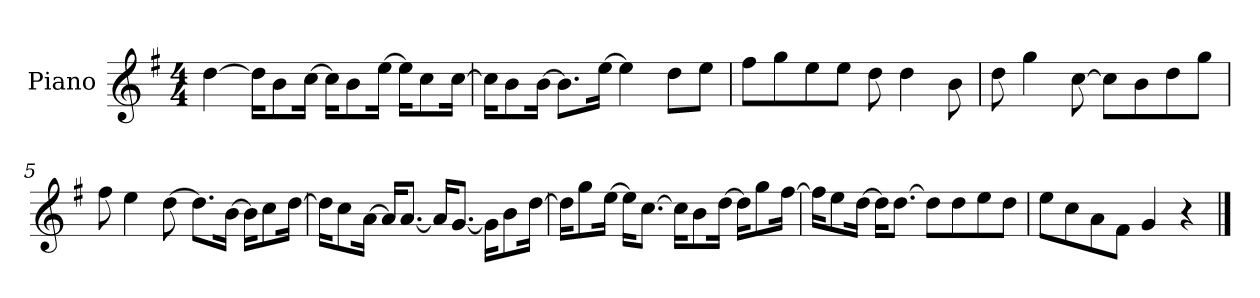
**kern
*part1
*staff1
*I"Piano
*I'P-no
*clefG2
*k[f#]
*M4/4
*MM90
=1
[4dd\
16dd\KL]
8b\
[16cc\Jk
16cc\KL]
8b\
[16ee\Jk
16ee\KL]
8cc\
[16cc\Jk
=2
16cc\KL]
8b\
[16b\Jk
8.b\L]
[16ee\Jk
4ee\]
8dd\L
8ee\J
=3
8ff#\L
8gg\
8ee\
8ee\J
8dd\
4dd\
8b\
=4
8dd\
4gg\
[8cc\
8cc\L]
8b\
8dd\
8gg\J
!!LO:LB:g=z
=5
8ff#\
4ee\
[8dd\
8.dd\L]
[16b\Jk
16b\KL]
8cc\
[16dd\Jk
=6
16dd\KL]
8cc\
[16a\Jk
16a/KL]
[8.a/J
16a/KL]
[8.g/J
16g\KL]
8b\
[16dd\Jk
=7
16dd\KL]
8gg\
[16ee\Jk
16ee\KL]
[8.cc\J
16cc\KL]
8b\
[16dd\Jk
16dd\KL]
8gg\
[16ff#\Jk
=8
16ff#\KL]
8ee\
[16dd\Jk
16dd\KL]
[8.dd\J
8dd\L]
8dd\
8ee\
8dd\J
!!LO:LB:g=z
=9
8ee\L
8cc\
8a\
8f#\J
4g/
4r
==
*-
